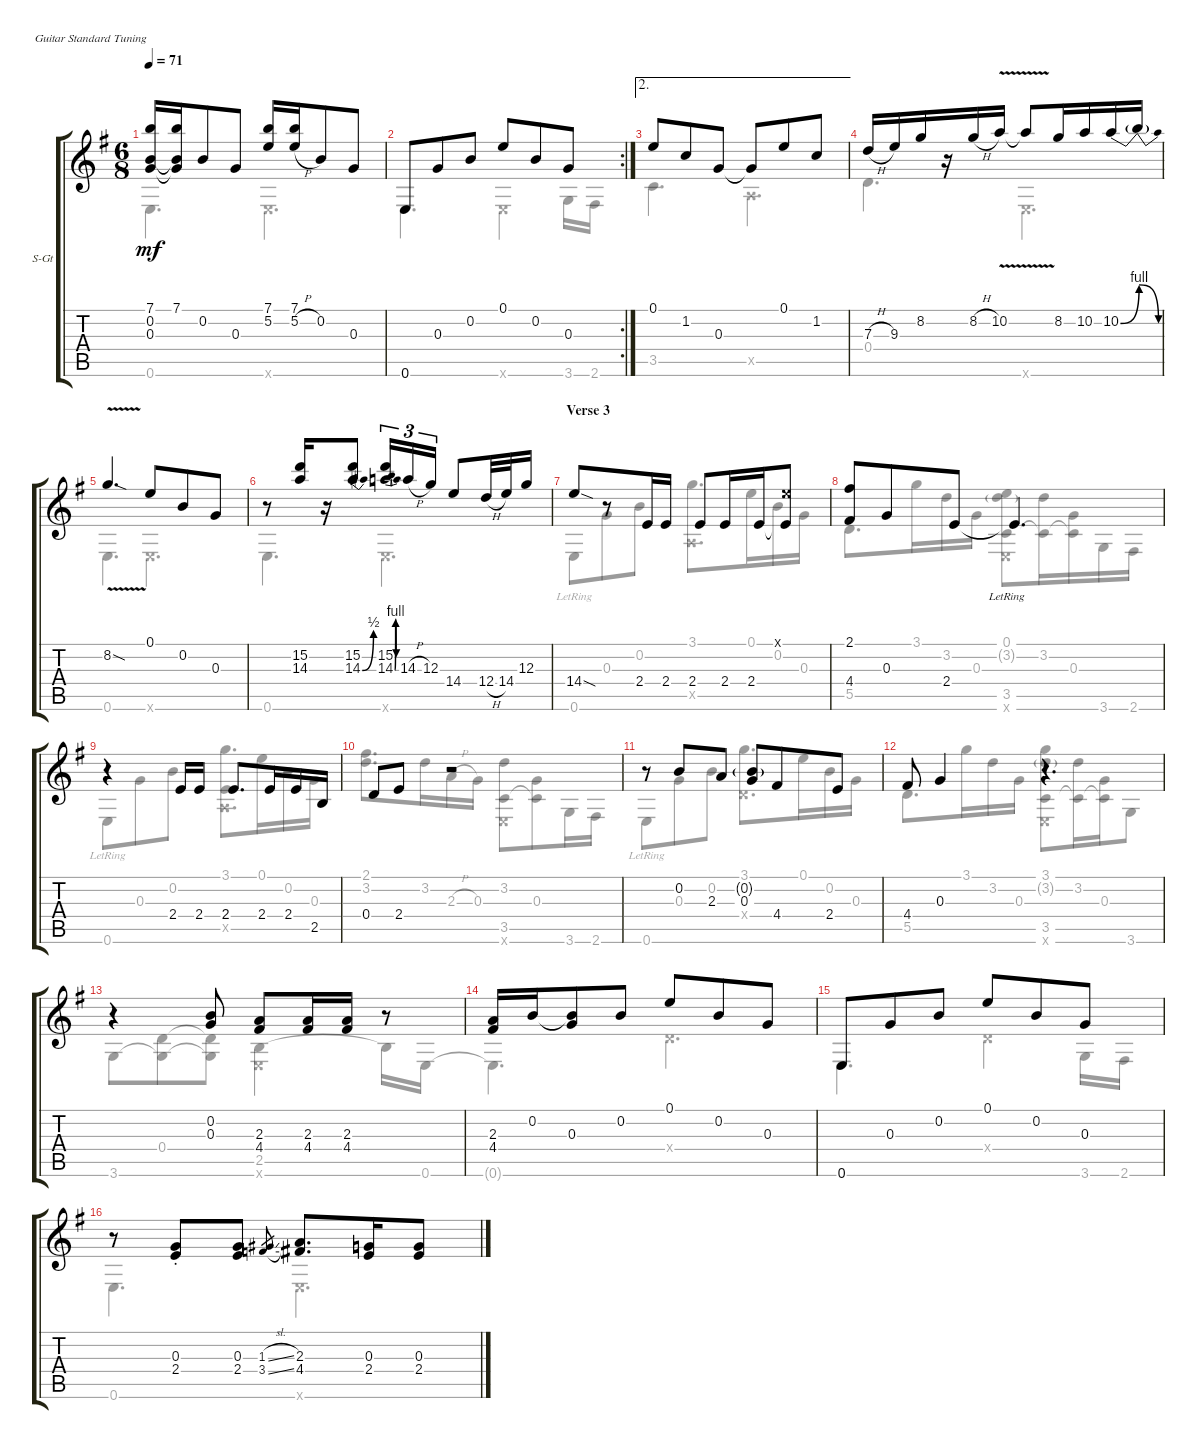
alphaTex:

\defaultSystemsLayout 4
\bracketExtendMode groupsimilarinstruments
\firstSystemTrackNameOrientation horizontal
\otherSystemsTrackNameOrientation horizontal
\chordDiagramsInScore
\track ("Steel Guitar" "S-Gt") {instrument acousticguitarsteel}
\staff {score tabs}
\tuning (E4 B3 G3 D3 A2 E2)
\voice
\ts (6 8)
\tempo 71
\clef g2
\ks eminor
(7.1 0.2 0.3).16{dy mf} (7.1 0.2{t} 0.3{t}).16 0.2.8 0.3.8 (7.1 5.2).16 (7.1 5.2{h}).16 0.2.8 0.3.8 |
\rc 2
0.6.8 0.3.8 0.2.8 0.1.8 0.2.8 0.3.8 |
\ae 2
0.1.8 1.2.8 0.3.8 0.3{t}.8 0.1.8 1.2.8 |
7.3{h}.16 9.3.16 8.2.16 r.16 8.2{h}.16 10.2{v}.16 10.2{t}.8 8.2.16 10.2.16 10.2{be (bend 0 0 15 4)}.16 10.2{be (release 0 4 15 0) t}.16 |
8.2{v sod}.4{d} 0.1.8 0.2.8 0.3.8 |
\scale
0.629758 r.8 (15.2 14.3).16 r.16 (15.2 14.3{be (bend 0 0 60 2)}).8 (15.2 14.3{be (bendrelease 0 0 30 4 30 4 60 0)}).16{tu (3 2)} 14.3{h}.16{tu (3 2)} 12.3.16{tu (3 2)} 14.4.8 12.4{h}.32 14.4.32 12.3.16 |
\section ("" "Verse 3")
\scale
0.370242 14.4{sod}.8 r.8 2.4.16 2.4.16 2.4.8 2.4.16 2.4.16 (2.4{t} 0.1{x}).8 |
(4.4 2.1).8 0.3.8 2.4.8 2.4{lr t}.4{d} |
r.4 2.4.16 2.4.16 2.4.8{d} 2.4.16 2.4.16 2.5.16 |
0.4.8 2.4.8 r.2 |
r.8 0.2.8 2.3.8 (0.3 0.2{g}).8 4.4.8 2.4.8 |
4.4.8 0.3.4 r.4{d} |
r.4 (0.2 0.3).8 (2.3 4.4).8 (2.3 4.4).16 (2.3 4.4).16 r.8 |
(2.3 4.4).16 0.2.16 (0.3 0.2{t}).8 0.2.8 0.1.8 0.2.8 0.3.8 |
0.6.8 0.3.8 0.2.8 0.1.8 0.2.8 0.3.8 |
r.8 (0.3{st} 2.4{st}).8 (0.3 2.4).8 (1.3{sl} 3.4{sl}).8{gr} (4.4 2.3).8{d} (0.3 2.4).16 (0.3 2.4).8
\voice
\clef g2
\ottava regular
\simile none
\ks eminor
0.6.4{d dy mf} 0.6{x}.4{d} |
0.6.4{d} 0.6{x}.4 3.6.16 2.6.16 |
3.5.4{d} 0.5{x}.4{d} |
0.4.4{d} 0.6{x}.4{d} |
0.6.4{d} 0.6{x}.4{d} |
\scale
0.629758 0.6.4{d} 0.6{x}.4{d} |
\scale
0.370242 0.6{lr}.8 0.3.8 0.2.8 (0.5{x} 3.1).8{d} 0.1.16 0.2.16 0.3.16 |
5.5.8{d} 3.1.16 3.2.16 0.3.16 (0.1 3.5 0.6{x} 3.2{g}).8 (3.2 3.5{t}).16 (0.3 3.5{t}).16 3.6.16 2.6.16 |
0.6{lr}.8 0.3.8 0.2.8 (2.4 3.1 0.5{x}).8{d} 0.1.16 0.2.16 0.3.16 |
(3.2 2.1).8{d} 3.2.16 2.3{h}.16 0.3.16 (3.2 0.6{x} 3.5).8 (0.3 3.5{t}).8 3.6.16 2.6.16 |
0.6{lr}.8 0.3.8 0.2.8 (3.1 0.4{x}).8{d} 0.1.16 0.2.16 0.3.16 |
5.5.8{d} 3.1.16 3.2.16 0.3.16 (3.1 3.5 0.6{x} 3.2{g}).8 (3.2 3.5{t}).16 (0.3 3.5{t}).16 3.6.8 |
3.6.8 (0.4 3.6{t}).8 (0.4{t} 3.6{t}).8 (2.5 0.6{x}).4 2.5{t}.16 0.6.16 |
0.6{t}.4{d} 0.4{x}.4{d} |
0.6.4{d} 0.4{x}.4 3.6.16 2.6.16 |
0.6.4{d} 0.6{x}.4{d}
